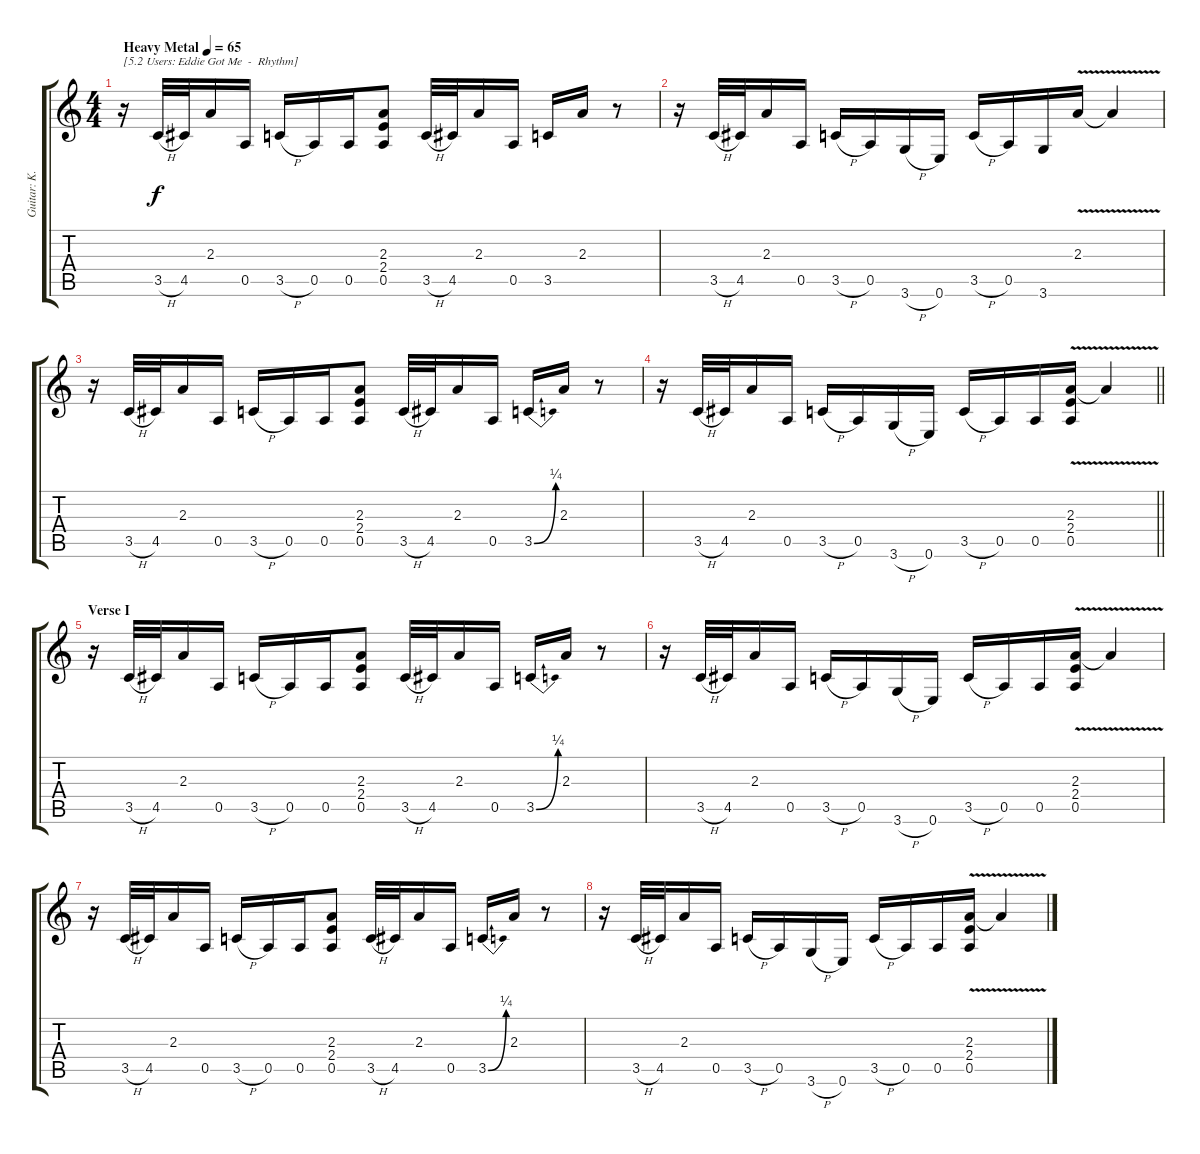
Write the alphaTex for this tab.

\track ("Guitar: K.K." "Guitar: K.") {instrument overdrivenguitar}
\staff {score tabs}
\tuning (E4 B3 G3 D3 A2 E2) {hide}
\ts (4 4)
\tempo (65 "Heavy Metal")
\clef g2
\ks c
r.16{txt "[5.2 Users: Eddie Got Me  -  Rhythm]" dy f instrument overdrivenguitar} 3.5{h}.32 4.5.32 2.3.16 0.5.16 3.5{h}.16 0.5.16 0.5.16 (2.3 2.4 0.5).8 3.5{h}.32 4.5.32 2.3.16 0.5.16 3.5.16 2.3.16 r.8 |
r.16 3.5{h}.32 4.5.32 2.3.16 0.5.16 3.5{h}.16 0.5.16 3.6{h}.16 0.6.16 3.5{h}.16 0.5.16 3.6.16 2.3{v}.16 2.3{t}.4 |
r.16 3.5{h}.32 4.5.32 2.3.16 0.5.16 3.5{h}.16 0.5.16 0.5.16 (2.3 2.4 0.5).8 3.5{h}.32 4.5.32 2.3.16 0.5.16 3.5{be (bend 0 0 60 1)}.16 2.3.16 r.8 |
\barLineRight lightlight
r.16 3.5{h}.32 4.5.32 2.3.16 0.5.16 3.5{h}.16 0.5.16 3.6{h}.16 0.6.16 3.5{h}.16 0.5.16 0.5.16 (2.3{v} 2.4 0.5).16 2.3{t}.4 |
\section ("" "Verse I")
r.16{instrument overdrivenguitar} 3.5{h}.32 4.5.32 2.3.16 0.5.16 3.5{h}.16 0.5.16 0.5.16 (2.3 2.4 0.5).8 3.5{h}.32 4.5.32 2.3.16 0.5.16 3.5{be (bend 0 0 60 1)}.16 2.3.16 r.8 |
r.16 3.5{h}.32 4.5.32 2.3.16 0.5.16 3.5{h}.16 0.5.16 3.6{h}.16 0.6.16 3.5{h}.16 0.5.16 0.5.16 (2.3{v} 2.4 0.5).16 2.3{t}.4 |
r.16 3.5{h}.32 4.5.32 2.3.16 0.5.16 3.5{h}.16 0.5.16 0.5.16 (2.3 2.4 0.5).8 3.5{h}.32 4.5.32 2.3.16 0.5.16 3.5{be (bend 0 0 60 1)}.16 2.3.16 r.8 |
r.16 3.5{h}.32 4.5.32 2.3.16 0.5.16 3.5{h}.16 0.5.16 3.6{h}.16 0.6.16 3.5{h}.16 0.5.16 0.5.16 (2.3{v} 2.4 0.5).16 2.3{t}.4
